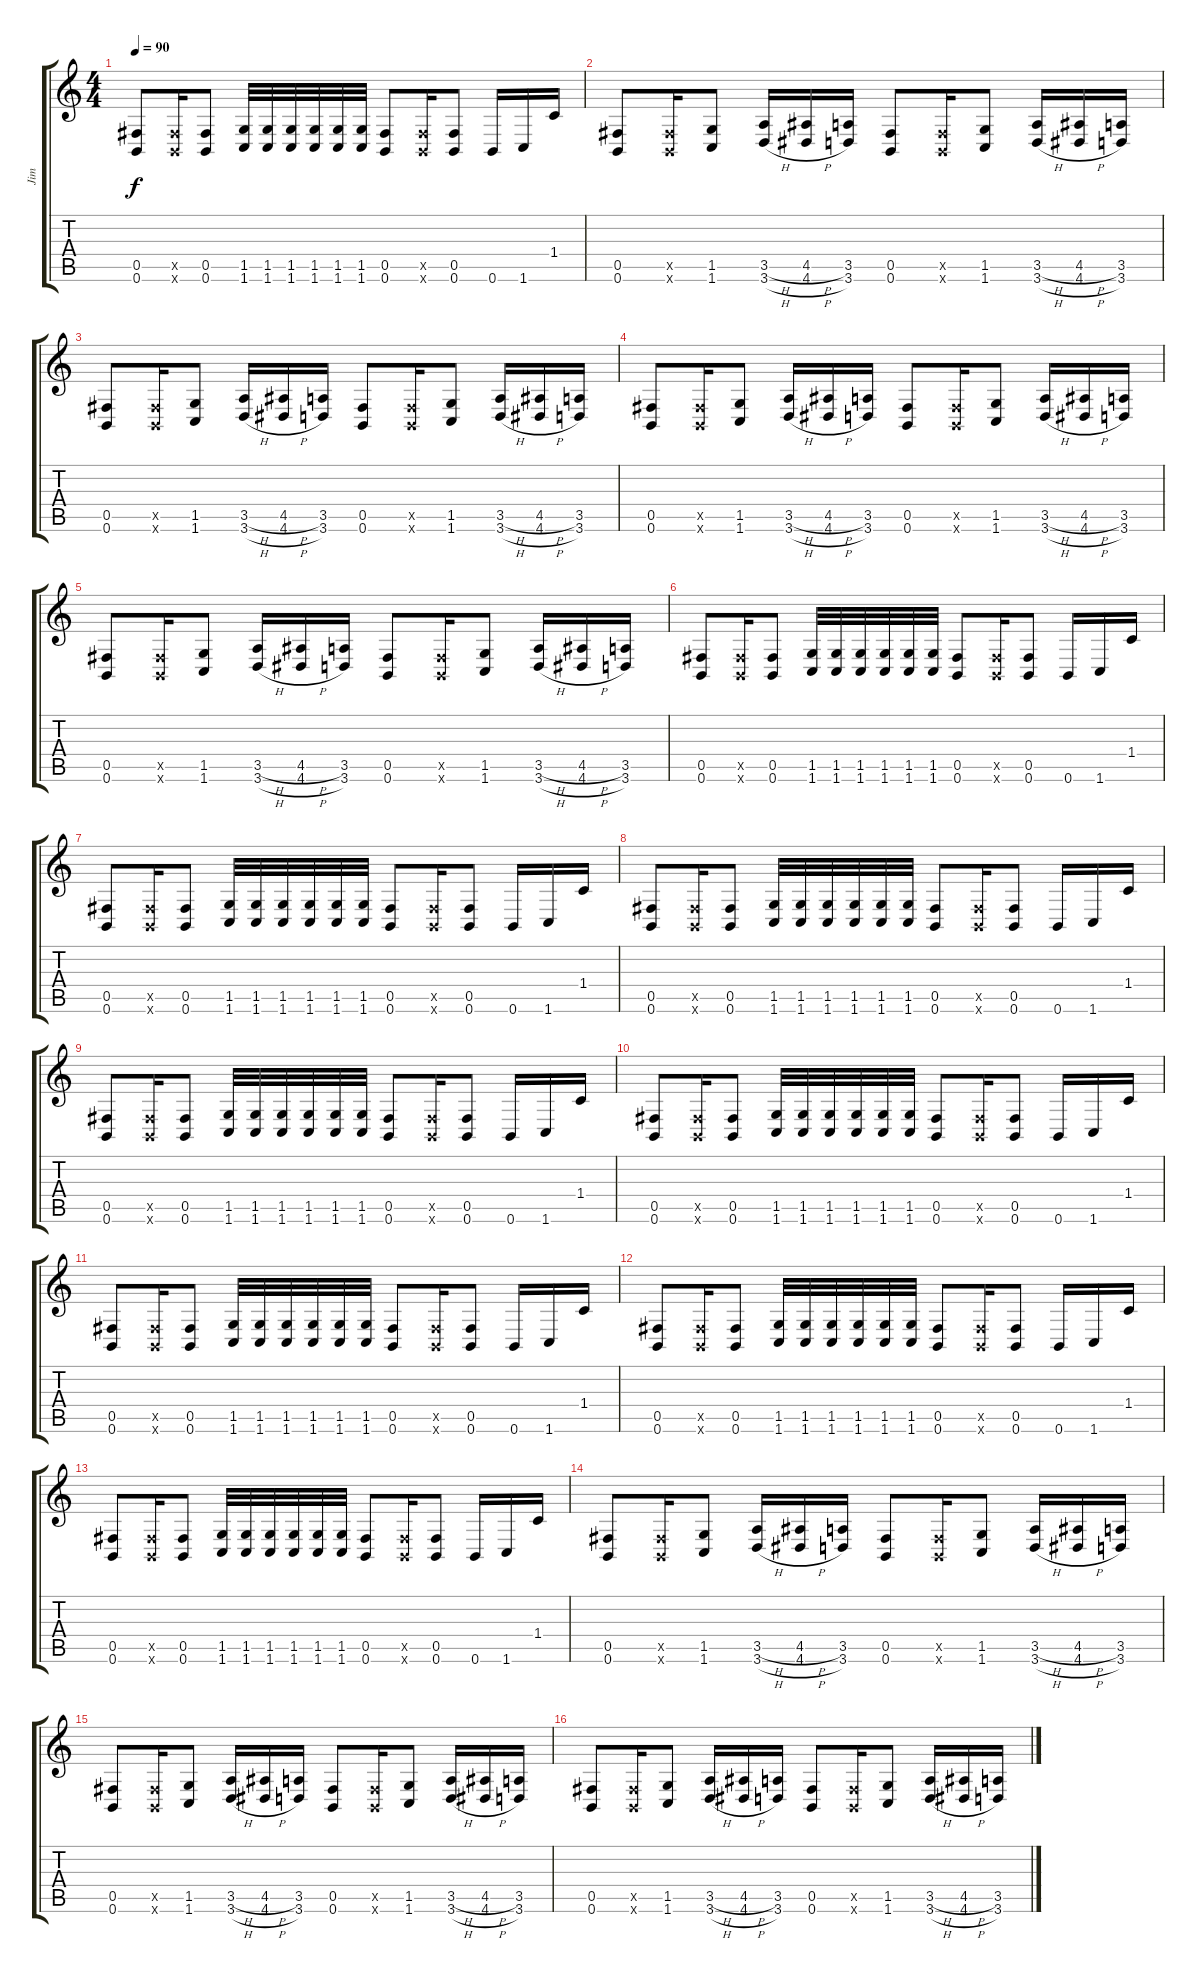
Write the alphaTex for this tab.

\track ("Jim" "Jim") {instrument distortionguitar}
\staff {score tabs}
\tuning (Db4 Ab3 E3 B2 Gb2 B1) {hide}
\ts (4 4)
\tempo 90
\clef g2
\ks c
(0.5 0.6).8{dy f} (0.5{x} 0.6{x}).16 (0.5 0.6).8 (1.5 1.6).32 (1.5 1.6).32 (1.5 1.6).32 (1.5 1.6).32 (1.5 1.6).32 (1.5 1.6).32 (0.5 0.6).8 (0.5{x} 0.6{x}).16 (0.5 0.6).8 0.6.16 1.6.16 1.4.16 |
(0.5 0.6).8 (0.5{x} 0.6{x}).16 (1.5 1.6).8 (3.5{h} 3.6{h}).16 (4.5{h} 4.6{h}).16 (3.5 3.6).16 (0.5 0.6).8 (0.5{x} 0.6{x}).16 (1.5 1.6).8 (3.5{h} 3.6{h}).16 (4.5{h} 4.6{h}).16 (3.5 3.6).16 |
(0.5 0.6).8 (0.5{x} 0.6{x}).16 (1.5 1.6).8 (3.5{h} 3.6{h}).16 (4.5{h} 4.6{h}).16 (3.5 3.6).16 (0.5 0.6).8 (0.5{x} 0.6{x}).16 (1.5 1.6).8 (3.5{h} 3.6{h}).16 (4.5{h} 4.6{h}).16 (3.5 3.6).16 |
(0.5 0.6).8 (0.5{x} 0.6{x}).16 (1.5 1.6).8 (3.5{h} 3.6{h}).16 (4.5{h} 4.6{h}).16 (3.5 3.6).16 (0.5 0.6).8 (0.5{x} 0.6{x}).16 (1.5 1.6).8 (3.5{h} 3.6{h}).16 (4.5{h} 4.6{h}).16 (3.5 3.6).16 |
(0.5 0.6).8 (0.5{x} 0.6{x}).16 (1.5 1.6).8 (3.5{h} 3.6{h}).16 (4.5{h} 4.6{h}).16 (3.5 3.6).16 (0.5 0.6).8 (0.5{x} 0.6{x}).16 (1.5 1.6).8 (3.5{h} 3.6{h}).16 (4.5{h} 4.6{h}).16 (3.5 3.6).16 |
(0.5 0.6).8 (0.5{x} 0.6{x}).16 (0.5 0.6).8 (1.5 1.6).32 (1.5 1.6).32 (1.5 1.6).32 (1.5 1.6).32 (1.5 1.6).32 (1.5 1.6).32 (0.5 0.6).8 (0.5{x} 0.6{x}).16 (0.5 0.6).8 0.6.16 1.6.16 1.4.16 |
(0.5 0.6).8 (0.5{x} 0.6{x}).16 (0.5 0.6).8 (1.5 1.6).32 (1.5 1.6).32 (1.5 1.6).32 (1.5 1.6).32 (1.5 1.6).32 (1.5 1.6).32 (0.5 0.6).8 (0.5{x} 0.6{x}).16 (0.5 0.6).8 0.6.16 1.6.16 1.4.16 |
(0.5 0.6).8 (0.5{x} 0.6{x}).16 (0.5 0.6).8 (1.5 1.6).32 (1.5 1.6).32 (1.5 1.6).32 (1.5 1.6).32 (1.5 1.6).32 (1.5 1.6).32 (0.5 0.6).8 (0.5{x} 0.6{x}).16 (0.5 0.6).8 0.6.16 1.6.16 1.4.16 |
(0.5 0.6).8 (0.5{x} 0.6{x}).16 (0.5 0.6).8 (1.5 1.6).32 (1.5 1.6).32 (1.5 1.6).32 (1.5 1.6).32 (1.5 1.6).32 (1.5 1.6).32 (0.5 0.6).8 (0.5{x} 0.6{x}).16 (0.5 0.6).8 0.6.16 1.6.16 1.4.16 |
(0.5 0.6).8 (0.5{x} 0.6{x}).16 (0.5 0.6).8 (1.5 1.6).32 (1.5 1.6).32 (1.5 1.6).32 (1.5 1.6).32 (1.5 1.6).32 (1.5 1.6).32 (0.5 0.6).8 (0.5{x} 0.6{x}).16 (0.5 0.6).8 0.6.16 1.6.16 1.4.16 |
(0.5 0.6).8 (0.5{x} 0.6{x}).16 (0.5 0.6).8 (1.5 1.6).32 (1.5 1.6).32 (1.5 1.6).32 (1.5 1.6).32 (1.5 1.6).32 (1.5 1.6).32 (0.5 0.6).8 (0.5{x} 0.6{x}).16 (0.5 0.6).8 0.6.16 1.6.16 1.4.16 |
(0.5 0.6).8 (0.5{x} 0.6{x}).16 (0.5 0.6).8 (1.5 1.6).32 (1.5 1.6).32 (1.5 1.6).32 (1.5 1.6).32 (1.5 1.6).32 (1.5 1.6).32 (0.5 0.6).8 (0.5{x} 0.6{x}).16 (0.5 0.6).8 0.6.16 1.6.16 1.4.16 |
(0.5 0.6).8 (0.5{x} 0.6{x}).16 (0.5 0.6).8 (1.5 1.6).32 (1.5 1.6).32 (1.5 1.6).32 (1.5 1.6).32 (1.5 1.6).32 (1.5 1.6).32 (0.5 0.6).8 (0.5{x} 0.6{x}).16 (0.5 0.6).8 0.6.16 1.6.16 1.4.16 |
(0.5 0.6).8 (0.5{x} 0.6{x}).16 (1.5 1.6).8 (3.5{h} 3.6{h}).16 (4.5{h} 4.6{h}).16 (3.5 3.6).16 (0.5 0.6).8 (0.5{x} 0.6{x}).16 (1.5 1.6).8 (3.5{h} 3.6{h}).16 (4.5{h} 4.6{h}).16 (3.5 3.6).16 |
(0.5 0.6).8 (0.5{x} 0.6{x}).16 (1.5 1.6).8 (3.5{h} 3.6{h}).16 (4.5{h} 4.6{h}).16 (3.5 3.6).16 (0.5 0.6).8 (0.5{x} 0.6{x}).16 (1.5 1.6).8 (3.5{h} 3.6{h}).16 (4.5{h} 4.6{h}).16 (3.5 3.6).16 |
(0.5 0.6).8 (0.5{x} 0.6{x}).16 (1.5 1.6).8 (3.5{h} 3.6{h}).16 (4.5{h} 4.6{h}).16 (3.5 3.6).16 (0.5 0.6).8 (0.5{x} 0.6{x}).16 (1.5 1.6).8 (3.5{h} 3.6{h}).16 (4.5{h} 4.6{h}).16 (3.5 3.6).16
